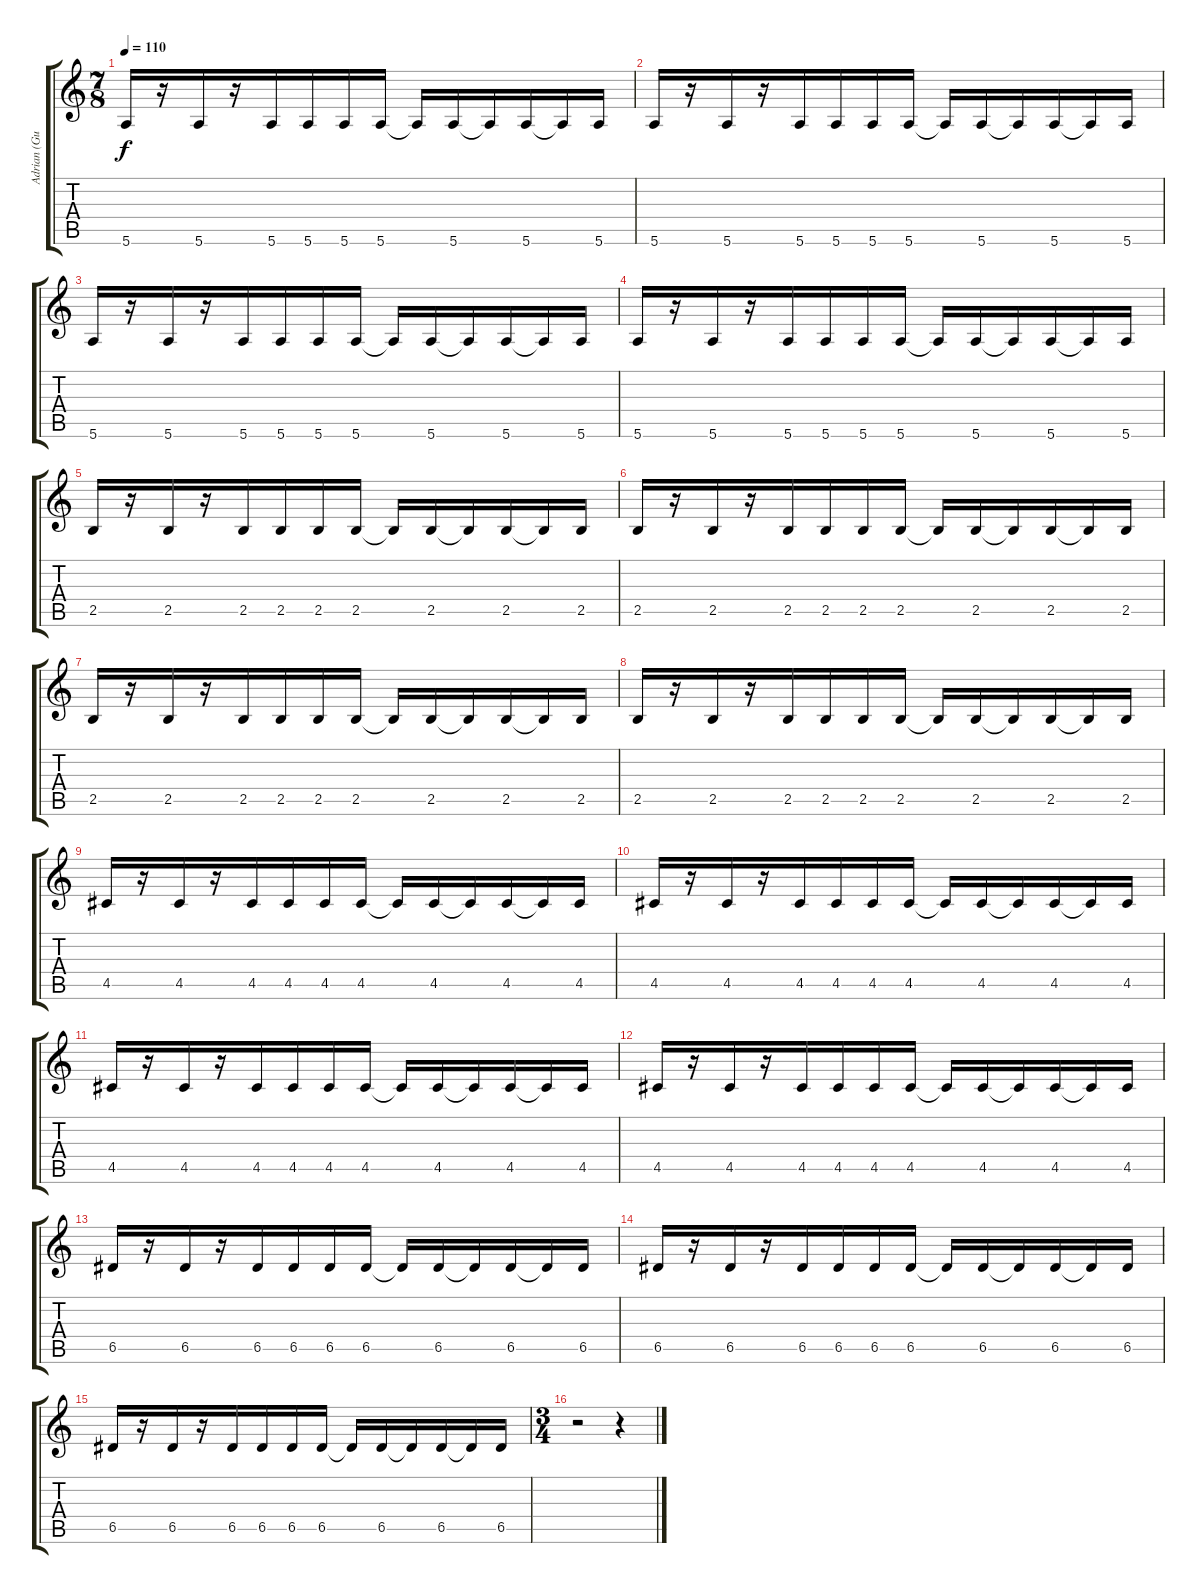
\track ("Adrian (Guitar 2)" "Adrian (Gu") {instrument distortionguitar}
\staff {score tabs}
\tuning (E4 B3 G3 D3 A2 E2) {hide}
\ts (7 8)
\tempo 110
\clef g2
\ks c
5.6.16{dy f} r.16 5.6.16 r.16 5.6.16 5.6.16 5.6.16 5.6.16 5.6{t}.16 5.6.16 5.6{t}.16 5.6.16 5.6{t}.16 5.6.16 |
5.6.16 r.16 5.6.16 r.16 5.6.16 5.6.16 5.6.16 5.6.16 5.6{t}.16 5.6.16 5.6{t}.16 5.6.16 5.6{t}.16 5.6.16 |
5.6.16 r.16 5.6.16 r.16 5.6.16 5.6.16 5.6.16 5.6.16 5.6{t}.16 5.6.16 5.6{t}.16 5.6.16 5.6{t}.16 5.6.16 |
5.6.16 r.16 5.6.16 r.16 5.6.16 5.6.16 5.6.16 5.6.16 5.6{t}.16 5.6.16 5.6{t}.16 5.6.16 5.6{t}.16 5.6.16 |
2.5.16 r.16 2.5.16 r.16 2.5.16 2.5.16 2.5.16 2.5.16 2.5{t}.16 2.5.16 2.5{t}.16 2.5.16 2.5{t}.16 2.5.16 |
2.5.16 r.16 2.5.16 r.16 2.5.16 2.5.16 2.5.16 2.5.16 2.5{t}.16 2.5.16 2.5{t}.16 2.5.16 2.5{t}.16 2.5.16 |
2.5.16 r.16 2.5.16 r.16 2.5.16 2.5.16 2.5.16 2.5.16 2.5{t}.16 2.5.16 2.5{t}.16 2.5.16 2.5{t}.16 2.5.16 |
2.5.16 r.16 2.5.16 r.16 2.5.16 2.5.16 2.5.16 2.5.16 2.5{t}.16 2.5.16 2.5{t}.16 2.5.16 2.5{t}.16 2.5.16 |
4.5.16 r.16 4.5.16 r.16 4.5.16 4.5.16 4.5.16 4.5.16 4.5{t}.16 4.5.16 4.5{t}.16 4.5.16 4.5{t}.16 4.5.16 |
4.5.16 r.16 4.5.16 r.16 4.5.16 4.5.16 4.5.16 4.5.16 4.5{t}.16 4.5.16 4.5{t}.16 4.5.16 4.5{t}.16 4.5.16 |
4.5.16 r.16 4.5.16 r.16 4.5.16 4.5.16 4.5.16 4.5.16 4.5{t}.16 4.5.16 4.5{t}.16 4.5.16 4.5{t}.16 4.5.16 |
4.5.16 r.16 4.5.16 r.16 4.5.16 4.5.16 4.5.16 4.5.16 4.5{t}.16 4.5.16 4.5{t}.16 4.5.16 4.5{t}.16 4.5.16 |
6.5.16 r.16 6.5.16 r.16 6.5.16 6.5.16 6.5.16 6.5.16 6.5{t}.16 6.5.16 6.5{t}.16 6.5.16 6.5{t}.16 6.5.16 |
6.5.16 r.16 6.5.16 r.16 6.5.16 6.5.16 6.5.16 6.5.16 6.5{t}.16 6.5.16 6.5{t}.16 6.5.16 6.5{t}.16 6.5.16 |
6.5.16 r.16 6.5.16 r.16 6.5.16 6.5.16 6.5.16 6.5.16 6.5{t}.16 6.5.16 6.5{t}.16 6.5.16 6.5{t}.16 6.5.16 |
\ts (3 4)
r.2 r.4
